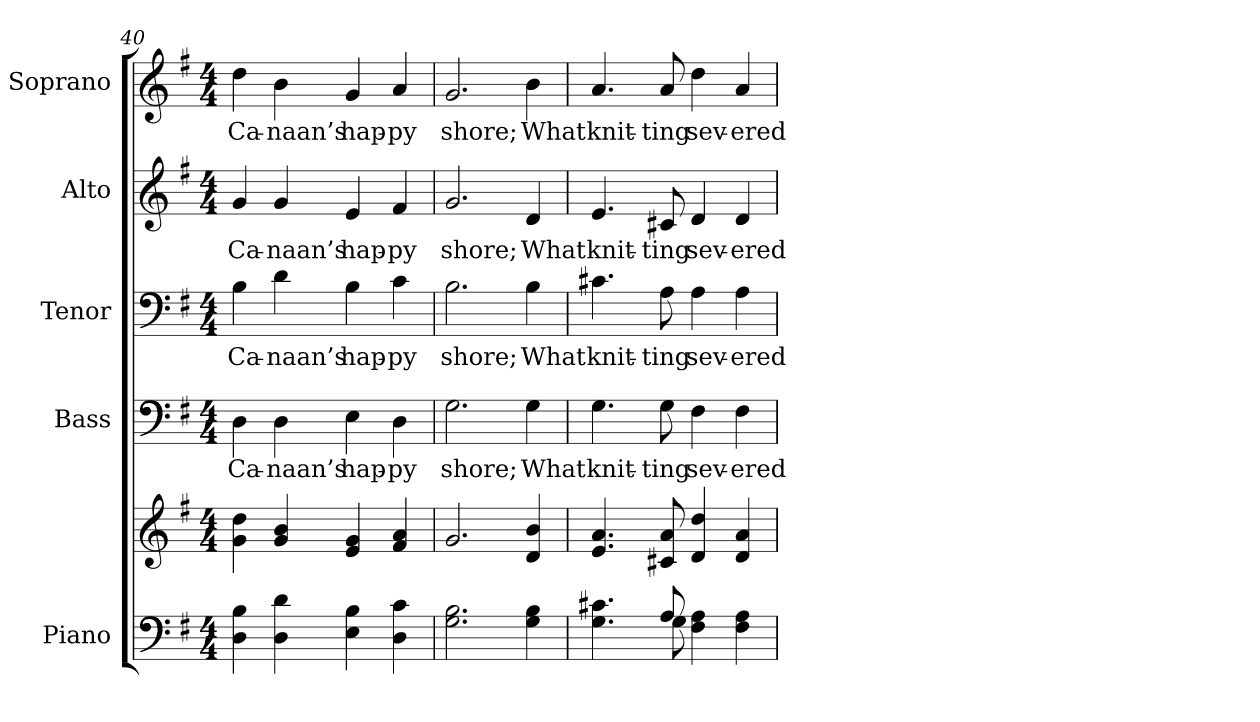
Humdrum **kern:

**kern	**kern	**kern	**text	**kern	**text	**kern	**text	**kern	**text
*part5	*part5	*part4	*part4	*part3	*part3	*part2	*part2	*part1	*part1
*staff6	*staff5	*staff4	*staff4	*staff3	*staff3	*staff2	*staff2	*staff1	*staff1
*I"Piano	*	*I"Bass	*	*I"Tenor	*	*I"Alto	*	*I"Soprano	*
*I'Pno.	*	*I'B.	*	*I'T.	*	*I'A.	*	*I'S.	*
!!LO:PB:g=z
*clefF4	*clefG2	*clefF4	*	*clefF4	*	*clefG2	*	*clefG2	*
*k[f#]	*k[f#]	*k[f#]	*	*k[f#]	*	*k[f#]	*	*k[f#]	*
*G:	*G:	*G:	*	*G:	*	*G:	*	*G:	*
*M4/4	*M4/4	*M4/4	*	*M4/4	*	*M4/4	*	*M4/4	*
=40	=40	=40	=40	=40	=40	=40	=40	=40	=40
!	!	!	!LO:LY:b:color=#000000	!	!	!	!	!	!
!	!	!	!	!	!LO:LY:b:color=#000000	!	!	!	!
!	!	!	!	!	!	!	!LO:LY:b:color=#000000	!	!
!	!	!	!	!	!	!	!	!	!LO:LY:b:color=#000000
4Di\ 4Bi	4gi\ 4ddi	4Di\	Ca-	4Bi\	Ca-	4gi/	Ca-	4ddi\	Ca-
!	!	!	!LO:LY:b:color=#000000	!	!	!	!	!	!
!	!	!	!	!	!LO:LY:b:color=#000000	!	!	!	!
!	!	!	!	!	!	!	!LO:LY:b:color=#000000	!	!
!	!	!	!	!	!	!	!	!	!LO:LY:b:color=#000000
4Di\ 4di	4gi/ 4bi	4Di\	-naan’s	4di\	-naan’s	4gi/	-naan’s	4bi\	-naan’s
!	!	!	!LO:LY:b:color=#000000	!	!	!	!	!	!
!	!	!	!	!	!LO:LY:b:color=#000000	!	!	!	!
!	!	!	!	!	!	!	!LO:LY:b:color=#000000	!	!
!	!	!	!	!	!	!	!	!	!LO:LY:b:color=#000000
4Ei\ 4Bi	4ei/ 4gi	4Ei\	hap-	4Bi\	hap-	4ei/	hap-	4gi/	hap-
!	!	!	!LO:LY:b:color=#000000	!	!	!	!	!	!
!	!	!	!	!	!LO:LY:b:color=#000000	!	!	!	!
!	!	!	!	!	!	!	!LO:LY:b:color=#000000	!	!
!	!	!	!	!	!	!	!	!	!LO:LY:b:color=#000000
4Di\ 4ci	4f#i/ 4ai	4Di\	-py	4ci\	-py	4f#i/	-py	4ai/	-py
=41	=41	=41	=41	=41	=41	=41	=41	=41	=41
!	!	!	!LO:LY:b:color=#000000	!	!	!	!	!	!
!	!	!	!	!	!LO:LY:b:color=#000000	!	!	!	!
!	!	!	!	!	!	!	!LO:LY:b:color=#000000	!	!
!	!	!	!	!	!	!	!	!	!LO:LY:b:color=#000000
2.Gi\ 2.Bi	2.gi/	2.Gi\	shore;	2.Bi\	shore;	2.gi/	shore;	2.gi/	shore;
!	!	!	!LO:LY:b:color=#000000	!	!	!	!	!	!
!	!	!	!	!	!LO:LY:b:color=#000000	!	!	!	!
!	!	!	!	!	!	!	!LO:LY:b:color=#000000	!	!
!	!	!	!	!	!	!	!	!	!LO:LY:b:color=#000000
4Gi\ 4Bi	4di/ 4bi	4Gi\	What	4Bi\	What	4di/	What	4bi\	What
!!LO:PB:g=z
=42	=42	=42	=42	=42	=42	=42	=42	=42	=42
*^	*	*	*	*	*	*	*	*	*
!	!	!	!	!LO:LY:b:color=#000000	!	!	!	!	!	!
!	!	!	!	!	!	!LO:LY:b:color=#000000	!	!	!	!
!	!	!	!	!	!	!	!	!LO:LY:b:color=#000000	!	!
!	!	!	!	!	!	!	!	!	!	!LO:LY:b:color=#000000
4.Gi\ 4.c#Xi	4ryy	4.ei/ 4.ai	4.Gi\	knit-	4.c#Xi\	knit-	4.ei/	knit-	4.ai/	knit-
.	8ryy	.	.	.	.	.	.	.	.	.
!	!	!	!	!LO:LY:b:color=#000000	!	!	!	!	!	!
!	!	!	!	!	!	!LO:LY:b:color=#000000	!	!	!	!
!	!	!	!	!	!	!	!	!LO:LY:b:color=#000000	!	!
!	!	!	!	!	!	!	!	!	!	!LO:LY:b:color=#000000
8Ai/	8Gi\	8c#Xi/ 8ai	8Gi\	-ting	8Ai\	-ting	8c#Xi/	-ting	8ai/	-ting
!	!	!	!	!LO:LY:b:color=#000000	!	!	!	!	!	!
!	!	!	!	!	!	!LO:LY:b:color=#000000	!	!	!	!
!	!	!	!	!	!	!	!	!LO:LY:b:color=#000000	!	!
!	!	!	!	!	!	!	!	!	!	!LO:LY:b:color=#000000
4F#i\ 4Ai	2ryy	4di/ 4ddi	4F#i\	sev-	4Ai\	sev-	4di/	sev-	4ddi\	sev-
!	!	!	!	!LO:LY:b:color=#000000	!	!	!	!	!	!
!	!	!	!	!	!	!LO:LY:b:color=#000000	!	!	!	!
!	!	!	!	!	!	!	!	!LO:LY:b:color=#000000	!	!
!	!	!	!	!	!	!	!	!	!	!LO:LY:b:color=#000000
4F#i\ 4Ai	.	4di/ 4ai	4F#i\	-ered	4Ai\	-ered	4di/	-ered	4ai/	-ered
*v	*v	*	*	*	*	*	*	*	*	*
=	=	=	=	=	=	=	=	=	=
*-	*-	*-	*-	*-	*-	*-	*-	*-	*-
